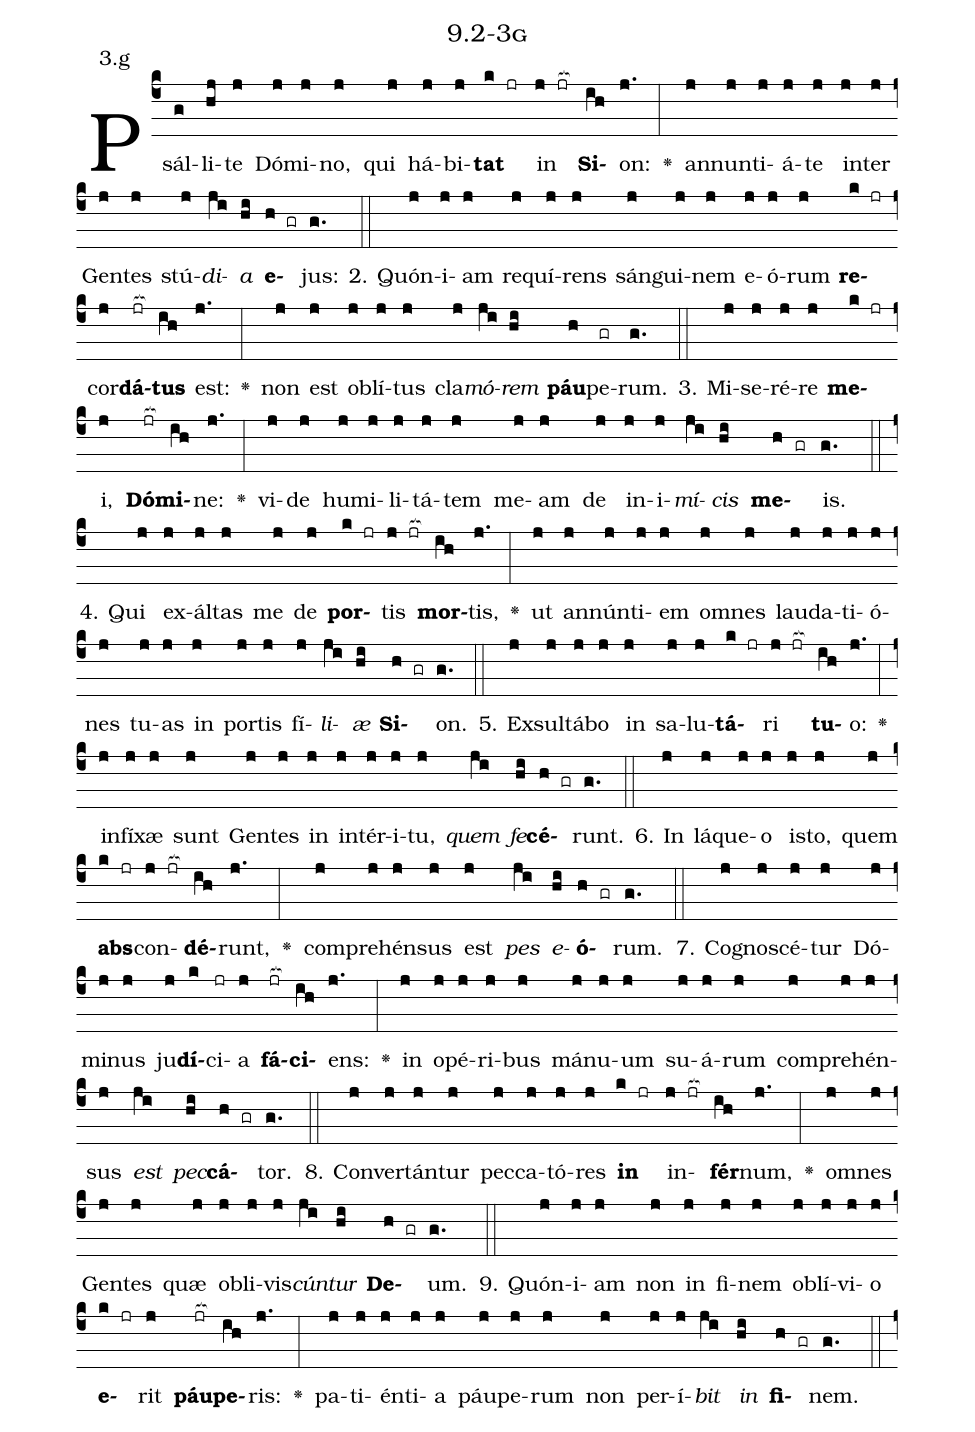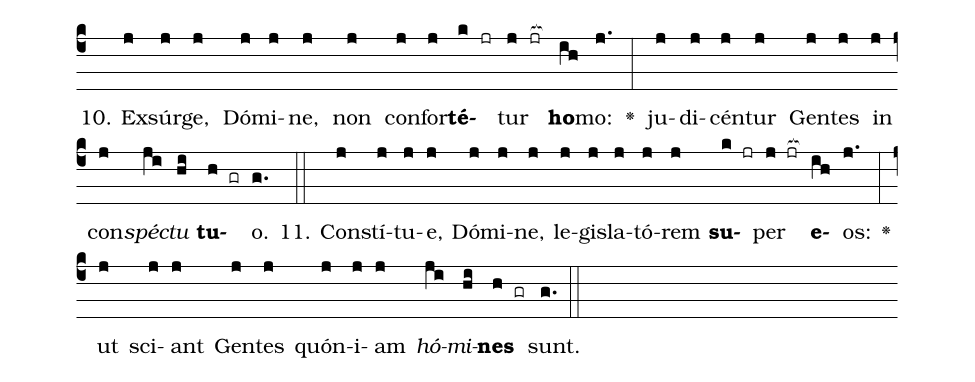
name: 9.2-3g;
annotation: 3.g;
%%
(c4)Psál(g)li(hj)te(j) Dó(j)mi(j)no,(j) qui(j) há(j)bi(j)<b>tat</b>(k jr) in(j jr[ocb:1{]) <b>Si</b>(ih[ocb:0}])on:(j.) <v>\greheightstar</v>(:) an(j)nun(j)ti(j)á(j)te(j) in(j)ter(j) Gen(j)tes(j) stú(j)<i>di</i>(ji)<i>a</i>(hi) <b>e</b>(h gr)jus:(g.) (::)
2. Quón(j)i(j)am(j) re(j)quí(j)rens(j) sán(j)gui(j)nem(j) e(j)ó(j)rum(j) <b>re</b>(k jr)cor(j)<b>dá</b>(jr[ocb:1{])<b>tus</b>(ih[ocb:0}]) est:(j.) <v>\greheightstar</v>(:) non(j) est(j) ob(j)lí(j)tus(j) cla(j)<i>mó</i>(ji)<i>rem</i>(hi) <b>páu</b>(h)pe(gr)rum.(g.) (::)
3. Mi(j)se(j)ré(j)re(j) <b>me</b>(k jr)i,(j) <b>Dó</b>(jr[ocb:1{])<b>mi</b>(ih[ocb:0}])ne:(j.) <v>\greheightstar</v>(:) vi(j)de(j) hu(j)mi(j)li(j)tá(j)tem(j) me(j)am(j) de(j) in(j)i(j)<i>mí</i>(ji)<i>cis</i>(hi) <b>me</b>(h gr)is.(g.) (::)
4. Qui(j) ex(j)ál(j)tas(j) me(j) de(j) <b>por</b>(k jr)tis(j jr[ocb:1{]) <b>mor</b>(ih[ocb:0}])tis,(j.) <v>\greheightstar</v>(:) ut(j) an(j)nún(j)ti(j)em(j) om(j)nes(j) lau(j)da(j)ti(j)ó(j)nes(j) tu(j)as(j) in(j) por(j)tis(j) fí(j)<i>li</i>(ji)<i>æ</i>(hi) <b>Si</b>(h gr)on.(g.) (::)
5. Ex(j)sul(j)tá(j)bo(j) in(j) sa(j)lu(j)<b>tá</b>(k jr)ri(j jr[ocb:1{]) <b>tu</b>(ih[ocb:0}])o:(j.) <v>\greheightstar</v>(:) in(j)fí(j)xæ(j) sunt(j) Gen(j)tes(j) in(j) in(j)tér(j)i(j)tu,(j) <i>quem</i>(ji) <i>fe</i>(hi)<b>cé</b>(h gr)runt.(g.) (::)
6. In(j) lá(j)que(j)o(j) is(j)to,(j) quem(j) <b>abs</b>(k jr)con(j jr[ocb:1{])<b>dé</b>(ih[ocb:0}])runt,(j.) <v>\greheightstar</v>(:) com(j)pre(j)hén(j)sus(j) est(j) <i>pes</i>(ji) <i>e</i>(hi)<b>ó</b>(h gr)rum.(g.) (::)
7. Co(j)gno(j)scé(j)tur(j) Dó(j)mi(j)nus(j) ju(j)<b>dí</b>(k)ci(jr)a(j) <b>fá</b>(jr[ocb:1{])<b>ci</b>(ih[ocb:0}])ens:(j.) <v>\greheightstar</v>(:) in(j) o(j)pé(j)ri(j)bus(j) má(j)nu(j)um(j) su(j)á(j)rum(j) com(j)pre(j)hén(j)sus(j) <i>est</i>(ji) <i>pec</i>(hi)<b>cá</b>(h gr)tor.(g.) (::)
8. Con(j)ver(j)tán(j)tur(j) pec(j)ca(j)tó(j)res(j) <b>in</b>(k jr) in(j jr[ocb:1{])<b>fér</b>(ih[ocb:0}])num,(j.) <v>\greheightstar</v>(:) om(j)nes(j) Gen(j)tes(j) quæ(j) ob(j)li(j)vis(j)<i>cún</i>(ji)<i>tur</i>(hi) <b>De</b>(h gr)um.(g.) (::)
9. Quón(j)i(j)am(j) non(j) in(j) fi(j)nem(j) ob(j)lí(j)vi(j)o(j) <b>e</b>(k jr)rit(j) <b>páu</b>(jr[ocb:1{])<b>pe</b>(ih[ocb:0}])ris:(j.) <v>\greheightstar</v>(:) pa(j)ti(j)én(j)ti(j)a(j) páu(j)pe(j)rum(j) non(j) per(j)í(j)<i>bit</i>(ji) <i>in</i>(hi) <b>fi</b>(h gr)nem.(g.) (::)
10. Ex(j)súr(j)ge,(j) Dó(j)mi(j)ne,(j) non(j) con(j)for(j)<b>té</b>(k jr)tur(j jr[ocb:1{]) <b>ho</b>(ih[ocb:0}])mo:(j.) <v>\greheightstar</v>(:) ju(j)di(j)cén(j)tur(j) Gen(j)tes(j) in(j) con(j)<i>spéc</i>(ji)<i>tu</i>(hi) <b>tu</b>(h gr)o.(g.) (::)
11. Con(j)stí(j)tu(j)e,(j) Dó(j)mi(j)ne,(j) le(j)gis(j)la(j)tó(j)rem(j) <b>su</b>(k jr)per(j jr[ocb:1{]) <b>e</b>(ih[ocb:0}])os:(j.) <v>\greheightstar</v>(:) ut(j) sci(j)ant(j) Gen(j)tes(j) quón(j)i(j)am(j) <i>hó</i>(ji)<i>mi</i>(hi)<b>nes</b>(h gr) sunt.(g.) (::)
